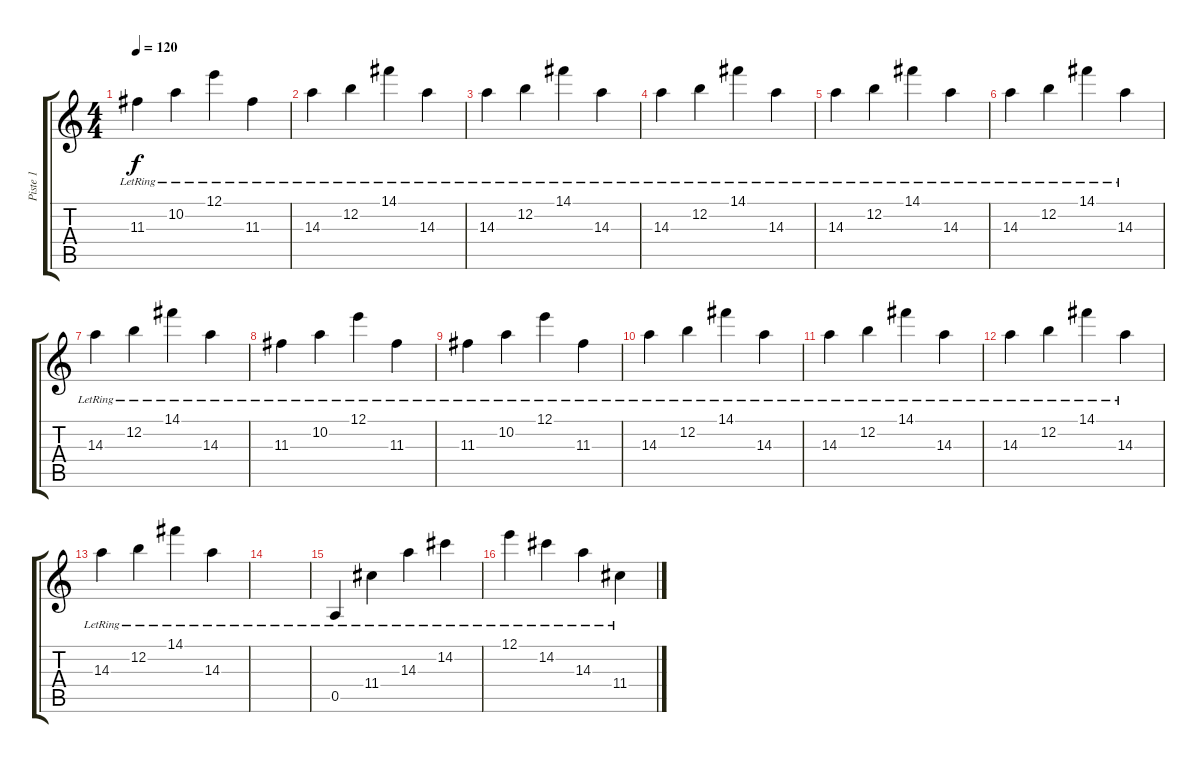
\track ("Piste 1" "Piste 1") {instrument overdrivenguitar}
\staff {score tabs}
\tuning (E4 B3 G3 D3 A2 E2) {hide}
\ts (4 4)
\tempo 120
\clef g2
\ks c
11.3{lr}.4{dy f} 10.2{lr}.4 12.1{lr}.4 11.3{lr}.4 |
14.3{lr}.4 12.2{lr}.4 14.1{lr}.4 14.3{lr}.4 |
14.3{lr}.4 12.2{lr}.4 14.1{lr}.4 14.3{lr}.4 |
14.3{lr}.4 12.2{lr}.4 14.1{lr}.4 14.3{lr}.4 |
14.3{lr}.4 12.2{lr}.4 14.1{lr}.4 14.3{lr}.4 |
14.3{lr}.4 12.2{lr}.4 14.1{lr}.4 14.3{lr}.4 |
14.3{lr}.4 12.2{lr}.4 14.1{lr}.4 14.3{lr}.4 |
11.3{lr}.4 10.2{lr}.4 12.1{lr}.4 11.3{lr}.4 |
11.3{lr}.4 10.2{lr}.4 12.1{lr}.4 11.3{lr}.4 |
14.3{lr}.4 12.2{lr}.4 14.1{lr}.4 14.3{lr}.4 |
14.3{lr}.4 12.2{lr}.4 14.1{lr}.4 14.3{lr}.4 |
14.3{lr}.4 12.2{lr}.4 14.1{lr}.4 14.3{lr}.4 |
14.3{lr}.4 12.2{lr}.4 14.1{lr}.4 14.3{lr}.4 |
|
0.5{lr}.4 11.4{lr}.4 14.3{lr}.4 14.2{lr}.4 |
12.1{lr}.4 14.2{lr}.4 14.3{lr}.4 11.4{lr}.4
